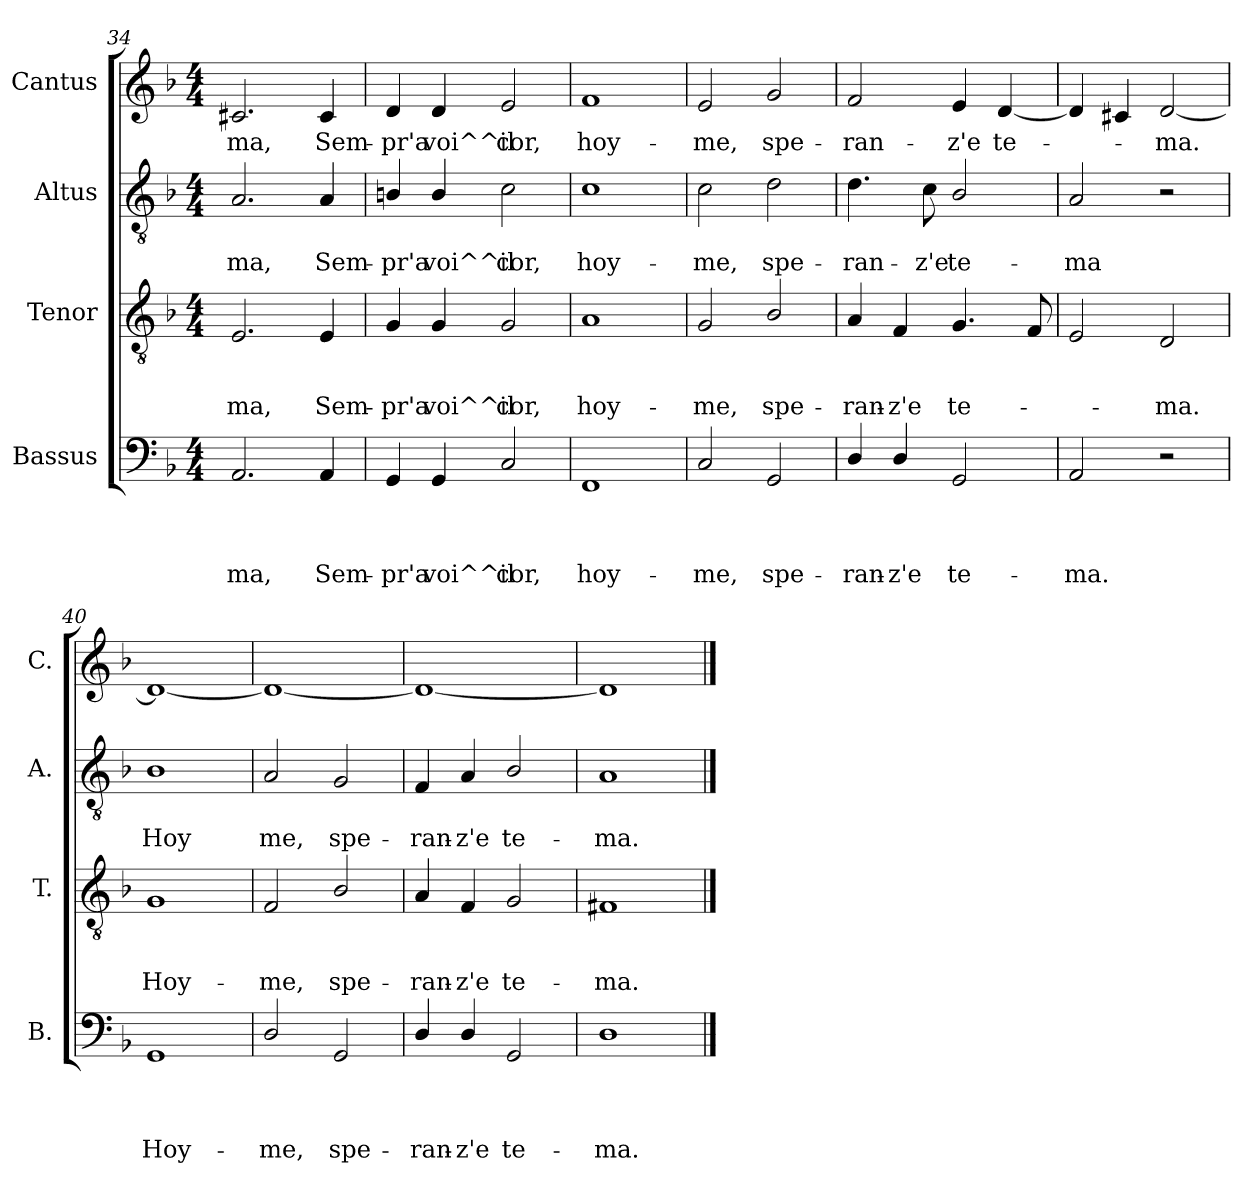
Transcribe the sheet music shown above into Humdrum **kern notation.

**kern	**text	**text	**text	**text	**kern	**text	**text	**text	**kern	**text	**text	**kern	**text
*part4	*part4	*part4	*part4	*part4	*part3	*part3	*part3	*part3	*part2	*part2	*part2	*part1	*part1
*staff4	*staff4	*staff4	*staff4	*staff4	*staff3	*staff3	*staff3	*staff3	*staff2	*staff2	*staff2	*staff1	*staff1
*I"Bassus	*	*	*	*	*I"Tenor	*	*	*	*I"Altus	*	*	*I"Cantus	*
*I'B.	*	*	*	*	*I'T.	*	*	*	*I'A.	*	*	*I'C.	*
*clefF4	*	*	*	*	*clefGv2	*	*	*	*clefGv2	*	*	*clefG2	*
*k[b-]	*	*	*	*	*k[b-]	*	*	*	*k[b-]	*	*	*k[b-]	*
*F:	*	*	*	*	*F:	*	*	*	*F:	*	*	*F:	*
*M4/4	*	*	*	*	*M4/4	*	*	*	*M4/4	*	*	*M4/4	*
=34	=34	=34	=34	=34	=34	=34	=34	=34	=34	=34	=34	=34	=34
!	!	!	!	!LO:LY:b	!	!	!	!LO:LY:b	!	!	!LO:LY:b	!	!LO:LY:b
2.AA/	.	.	.	-ma,	2.E/	.	.	-ma,	2.A/	.	-ma,	2.c#X/	-ma,
!	!	!	!	!LO:LY:b	!	!	!	!LO:LY:b	!	!	!LO:LY:b	!	!LO:LY:b
4AA/	.	.	.	Sem-	4E/	.	.	Sem-	4A/	.	Sem-	4c#/	Sem-
=35	=35	=35	=35	=35	=35	=35	=35	=35	=35	=35	=35	=35	=35
!	!	!	!	!LO:LY:b	!	!	!	!LO:LY:b	!	!	!LO:LY:b	!	!LO:LY:b
4GG/	.	.	.	-pr'a	4G/	.	.	-pr'a	4Bn/	.	-pr'a	4d/	-pr'a
!	!	!	!	!LO:LY:b	!	!	!	!LO:LY:b	!	!	!LO:LY:b	!	!LO:LY:b
4GG/	.	.	.	voi^^il	4G/	.	.	voi^^il	4B/	.	voi^^il	4d/	voi^^il
!	!	!	!	!LO:LY:b	!	!	!	!LO:LY:b	!	!	!LO:LY:b	!	!LO:LY:b
2C/	.	.	.	cor,	2G/	.	.	cor,	2c\	.	cor,	2e/	cor,
=36	=36	=36	=36	=36	=36	=36	=36	=36	=36	=36	=36	=36	=36
!	!	!	!	!LO:LY:b	!	!	!	!LO:LY:b	!	!	!LO:LY:b	!	!LO:LY:b
1FF	.	.	.	hoy-	1A	.	.	hoy-	1c	.	hoy-	1f	hoy-
!!LO:LB:g=z
=37	=37	=37	=37	=37	=37	=37	=37	=37	=37	=37	=37	=37	=37
!	!	!	!	!LO:LY:b	!	!	!	!LO:LY:b	!	!	!LO:LY:b	!	!LO:LY:b
2C/	.	.	.	-me,	2G/	.	.	-me,	2c\	.	-me,	2e/	-me,
!	!	!	!	!LO:LY:b	!	!	!	!LO:LY:b	!	!	!LO:LY:b	!	!LO:LY:b
2GG/	.	.	.	spe-	2B-/	.	.	spe-	2d\	.	spe-	2g/	spe-
=38	=38	=38	=38	=38	=38	=38	=38	=38	=38	=38	=38	=38	=38
!	!	!	!	!LO:LY:b	!	!	!	!LO:LY:b	!	!	!LO:LY:b	!	!LO:LY:b
4D/	.	.	.	-ran-	4A/	.	.	-ran-	4.d\	.	-ran-	2f/	-ran-
!	!	!	!	!LO:LY:b	!	!	!	!LO:LY:b	!	!	!	!	!
4D/	.	.	.	-z'e	4F/	.	.	-z'e	.	.	.	.	.
!	!	!	!	!	!	!	!	!	!	!	!LO:LY:b	!	!
.	.	.	.	.	.	.	.	.	8c\	.	-z'e	.	.
!	!	!	!	!LO:LY:b	!	!	!	!LO:LY:b	!	!	!LO:LY:b	!	!LO:LY:b
2GG/	.	.	.	te-	4.G/	.	.	te-	2B-/	.	te-	4e/	-z'e
!	!	!	!	!	!	!	!	!	!	!	!	!	!LO:LY:b
.	.	.	.	.	.	.	.	.	.	.	.	[<4d/	te-
.	.	.	.	.	8F/	.	.	.	.	.	.	.	.
=39	=39	=39	=39	=39	=39	=39	=39	=39	=39	=39	=39	=39	=39
!	!	!	!	!LO:LY:b	!	!	!	!	!	!	!LO:LY:b	!	!
2AA/	.	.	.	-ma.	2E/	.	.	.	2A/	.	-ma	4d/]	.
.	.	.	.	.	.	.	.	.	.	.	.	4c#X/	.
!	!	!	!	!	!	!	!	!LO:LY:b	!	!	!	!	!LO:LY:b
2r	.	.	.	.	2D/	.	.	-ma.	2r	.	.	[<2d/	-ma.
=40	=40	=40	=40	=40	=40	=40	=40	=40	=40	=40	=40	=40	=40
!	!	!	!	!LO:LY:b	!	!	!	!LO:LY:b	!	!	!LO:LY:b	!	!
1GG	.	.	.	Hoy-	1G	.	.	Hoy-	1B-	.	Hoy	1d_	.
=41	=41	=41	=41	=41	=41	=41	=41	=41	=41	=41	=41	=41	=41
!	!	!	!	!LO:LY:b	!	!	!	!LO:LY:b	!	!	!LO:LY:b	!	!
2D/	.	.	.	-me,	2F/	.	.	-me,	2A/	.	me,	1d_	.
!	!	!	!	!LO:LY:b	!	!	!	!LO:LY:b	!	!	!LO:LY:b	!	!
2GG/	.	.	.	spe-	2B-/	.	.	spe-	2G/	.	spe-	.	.
=42	=42	=42	=42	=42	=42	=42	=42	=42	=42	=42	=42	=42	=42
!	!	!	!	!LO:LY:b	!	!	!	!LO:LY:b	!	!	!LO:LY:b	!	!
4D/	.	.	.	-ran-	4A/	.	.	-ran-	4F/	.	-ran-	1d_	.
!	!	!	!	!LO:LY:b	!	!	!	!LO:LY:b	!	!	!LO:LY:b	!	!
4D/	.	.	.	-z'e	4F/	.	.	-z'e	4A/	.	-z'e	.	.
!	!	!	!	!LO:LY:b	!	!	!	!LO:LY:b	!	!	!LO:LY:b	!	!
2GG/	.	.	.	te-	2G/	.	.	te-	2B-/	.	te-	.	.
=43	=43	=43	=43	=43	=43	=43	=43	=43	=43	=43	=43	=43	=43
!	!	!	!	!LO:LY:b	!	!	!	!LO:LY:b	!	!	!LO:LY:b	!	!
1D	.	.	.	-ma.	1F#X	.	.	-ma.	1A	.	-ma.	1d]	.
==	==	==	==	==	==	==	==	==	==	==	==	==	==
*-	*-	*-	*-	*-	*-	*-	*-	*-	*-	*-	*-	*-	*-
